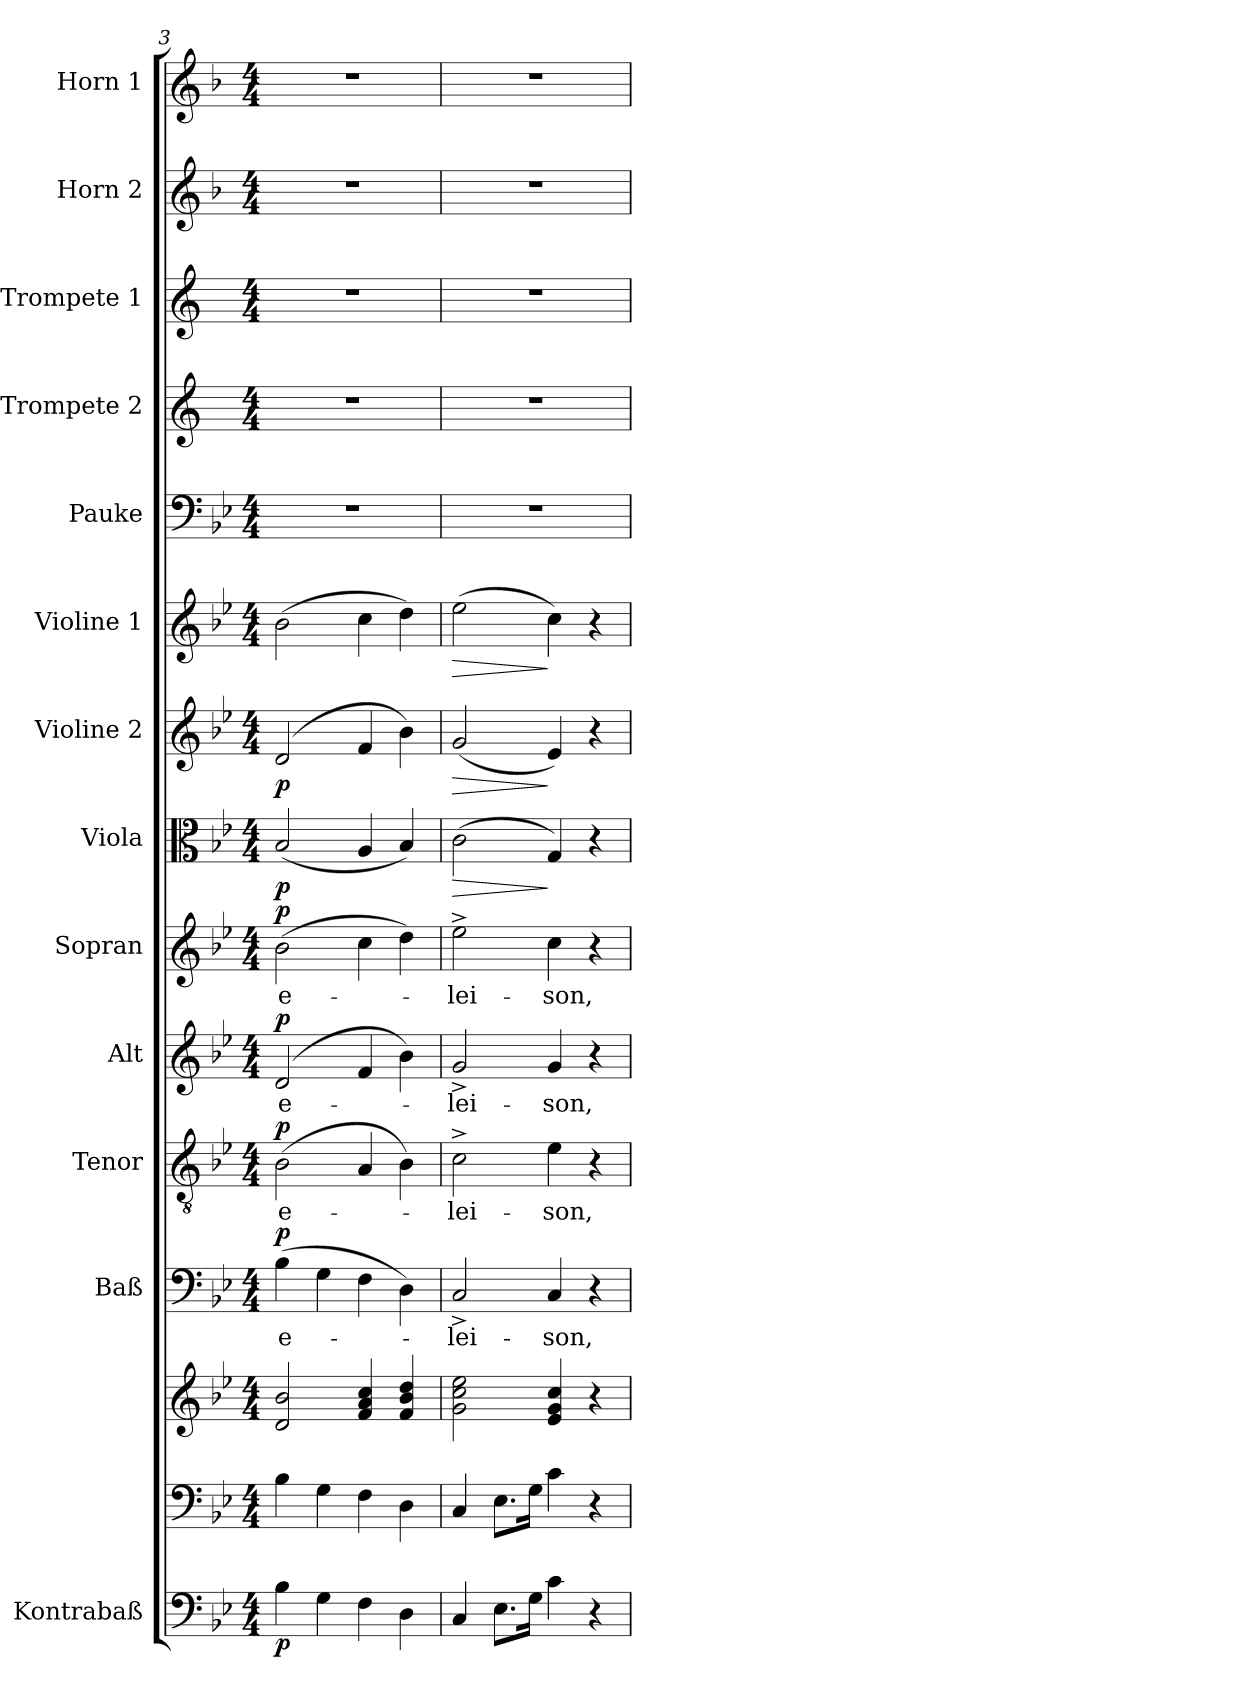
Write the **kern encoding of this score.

**kern	**dynam	**kern	**kern	**kern	**text	**dynam	**kern	**text	**dynam	**kern	**text	**dynam	**kern	**text	**dynam	**kern	**dynam	**kern	**dynam	**kern	**dynam	**kern	**kern	**kern	**kern	**kern
*part14	*part14	*part13	*part13	*part12	*part12	*part12	*part11	*part11	*part11	*part10	*part10	*part10	*part9	*part9	*part9	*part8	*part8	*part7	*part7	*part6	*part6	*part5	*part4	*part3	*part2	*part1
*staff15	*staff15	*staff14	*staff13	*staff12	*staff12	*staff12	*staff11	*staff11	*staff11	*staff10	*staff10	*staff10	*staff9	*staff9	*staff9	*staff8	*staff8	*staff7	*staff7	*staff6	*staff6	*staff5	*staff4	*staff3	*staff2	*staff1
*I"Kontrabaß	*	*	*	*I"Baß	*	*	*I"Tenor	*	*	*I"Alt	*	*	*I"Sopran	*	*	*I"Viola	*	*I"Violine 2	*	*I"Violine 1	*	*I"Pauke	*I"Trompete 2	*I"Trompete 1	*I"Horn 2	*I"Horn 1
*I'Kb.	*	*	*	*	*	*	*	*	*	*	*	*	*	*	*	*I'Vla.	*	*I'Vl. 2	*	*I'Vl. 1	*	*	*I'Tr. 2	*I'Tr. 1	*I'Hr. 2	*I'Hr. 1
*clefF4	*	*clefF4	*clefG2	*clefF4	*	*	*clefGv2	*	*	*clefG2	*	*	*clefG2	*	*	*clefC3	*	*clefG2	*	*clefG2	*	*clefF4	*clefG2	*clefG2	*clefG2	*clefG2
*ITrd7c12	*	*	*	*	*	*	*	*	*	*	*	*	*	*	*	*	*	*	*	*	*	*	*ITrd1c2	*ITrd1c2	*ITrd4c7	*ITrd4c7
*k[b-e-]	*	*k[b-e-]	*k[b-e-]	*k[b-e-]	*	*	*k[b-e-]	*	*	*k[b-e-]	*	*	*k[b-e-]	*	*	*k[b-e-]	*	*k[b-e-]	*	*k[b-e-]	*	*k[b-e-]	*k[b-e-]	*k[b-e-]	*k[b-e-]	*k[b-e-]
*B-:	*	*B-:	*B-:	*B-:	*	*	*B-:	*	*	*B-:	*	*	*B-:	*	*	*B-:	*	*B-:	*	*B-:	*	*B-:	*B-:	*B-:	*B-:	*B-:
*M4/4	*	*M4/4	*M4/4	*M4/4	*	*	*M4/4	*	*	*M4/4	*	*	*M4/4	*	*	*M4/4	*	*M4/4	*	*M4/4	*	*M4/4	*M4/4	*M4/4	*M4/4	*M4/4
=3	=3	=3	=3	=3	=3	=3	=3	=3	=3	=3	=3	=3	=3	=3	=3	=3	=3	=3	=3	=3	=3	=3	=3	=3	=3	=3
!	!LO:DY:b	!	!	!	!LO:LY:b	!LO:DY:a	!	!LO:LY:b	!LO:DY:a	!	!LO:LY:b	!LO:DY:a	!	!LO:LY:b	!LO:DY:a	!	!LO:DY:b	!	!LO:DY:b	!	!	!	!	!	!	!
4BB-\	p	4B-\	2d/ 2b-/	(>4B-\	e-	p	(>2B-\	e-	p	(>2d/	e-	p	(>2b-\	e-	p	(<2B-/	p	(>2d/	p	(>2b-\	.	1r	1r	1r	1r	1r
4GG\	.	4G\	.	4G\	.	.	.	.	.	.	.	.	.	.	.	.	.	.	.	.	.	.	.	.	.	.
4FF\	.	4F\	4f/ 4a/ 4cc/	4F\	.	.	4A/	.	.	4f/	.	.	4cc\	.	.	4A/	.	4f/	.	4cc\	.	.	.	.	.	.
4DD\	.	4D\	4f/ 4b-/ 4dd/	4D\)	.	.	4B-\)	.	.	4b-\)	.	.	4dd\)	.	.	4B-/)	.	4b-\)	.	4dd\)	.	.	.	.	.	.
=4	=4	=4	=4	=4	=4	=4	=4	=4	=4	=4	=4	=4	=4	=4	=4	=4	=4	=4	=4	=4	=4	=4	=4	=4	=4	=4
!	!	!	!	!	!LO:LY:b	!	!	!LO:LY:b	!	!	!LO:LY:b	!	!	!LO:LY:b	!	!	!LO:HP:b	!	!LO:HP:b	!	!LO:HP:b	!	!	!	!	!
4CC/	.	4C/	2g\ 2cc\ 2ee-\	2C^</	-lei-	.	2c^>\	-lei-	.	2g^</	-lei-	.	2ee-^>\	-lei-	.	(>2c\	>	(<2g/	>	(>2ee-\	>	1r	1r	1r	1r	1r
8.EE-\L	.	8.E-\L	.	.	.	.	.	.	.	.	.	.	.	.	.	.	.	.	.	.	.	.	.	.	.	.
16GG\Jk	.	16G\Jk	.	.	.	.	.	.	.	.	.	.	.	.	.	.	.	.	.	.	.	.	.	.	.	.
!	!	!	!	!	!LO:LY:b	!	!	!LO:LY:b	!	!	!LO:LY:b	!	!	!LO:LY:b	!	!	!	!	!	!	!	!	!	!	!	!
4C\	.	4c\	4e-/ 4g/ 4cc/	4C/	-son,	.	4e-\	-son,	.	4g/	-son,	.	4cc\	-son,	.	4G/)	]	4e-/)	]	4cc\)	]	.	.	.	.	.
4r	.	4r	4r	4r	.	.	4r	.	.	4r	.	.	4r	.	.	4r	.	4r	.	4r	.	.	.	.	.	.
=	=	=	=	=	=	=	=	=	=	=	=	=	=	=	=	=	=	=	=	=	=	=	=	=	=	=
*-	*-	*-	*-	*-	*-	*-	*-	*-	*-	*-	*-	*-	*-	*-	*-	*-	*-	*-	*-	*-	*-	*-	*-	*-	*-	*-
